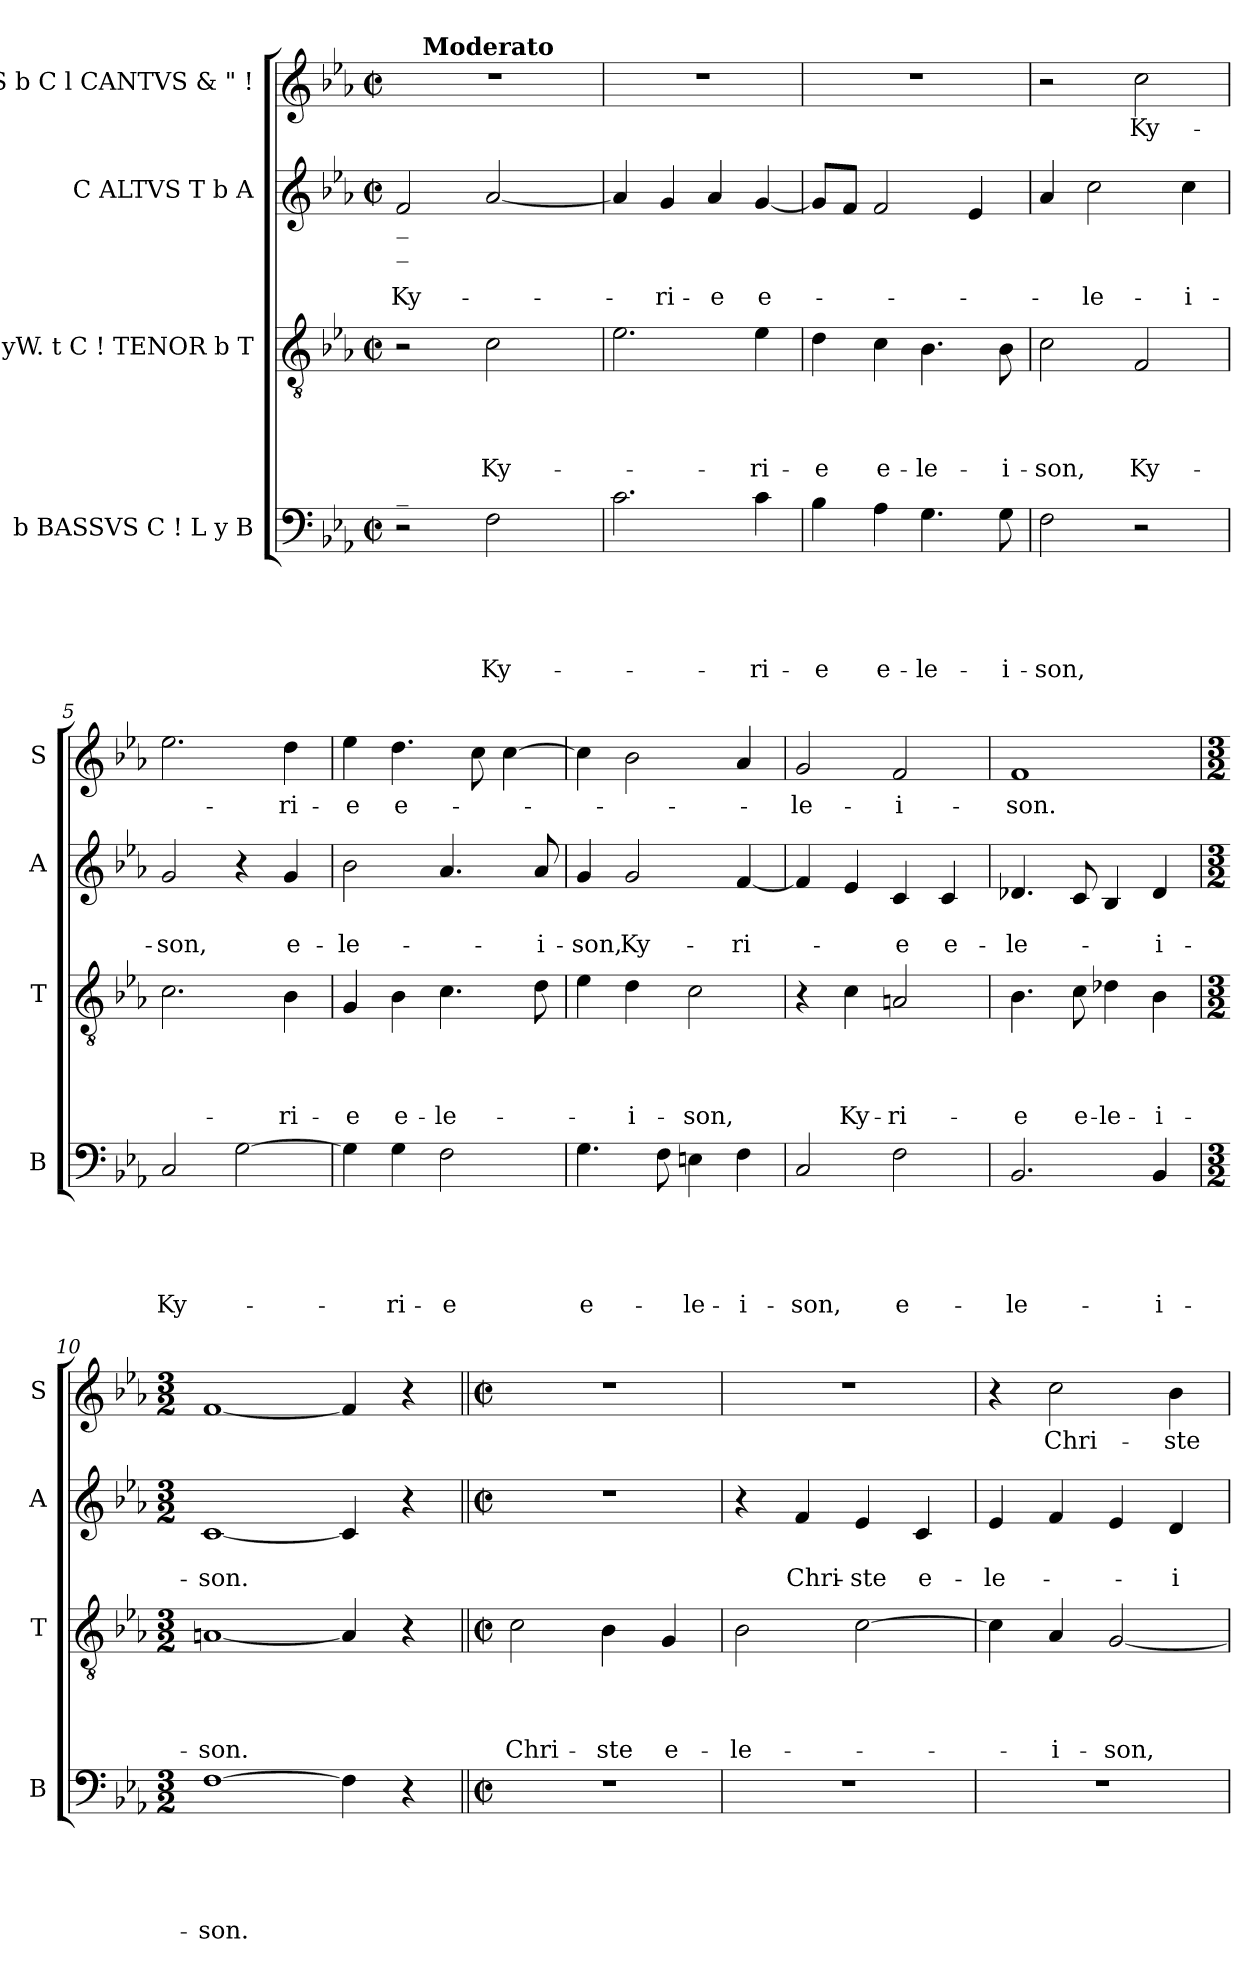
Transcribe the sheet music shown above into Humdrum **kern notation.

**kern	**text	**text	**text	**text	**text	**kern	**text	**text	**text	**text	**kern	**text	**text	**kern	**text
*part4	*part4	*part4	*part4	*part4	*part4	*part3	*part3	*part3	*part3	*part3	*part2	*part2	*part2	*part1	*part1
*staff4	*staff4	*staff4	*staff4	*staff4	*staff4	*staff3	*staff3	*staff3	*staff3	*staff3	*staff2	*staff2	*staff2	*staff1	*staff1
*I"b BASSVS C ! L y B	*	*	*	*	*	*I"yW. t C ! TENOR b T	*	*	*	*	*I"C ALTVS T b A	*	*	*I"S b C l CANTVS & " !	*
*I'B	*	*	*	*	*	*I'T	*	*	*	*	*I'A	*	*	*I'S	*
!!LO:PB:g=z
*clefF4	*	*	*	*	*	*clefGv2	*	*	*	*	*clefG2	*	*	*clefG2	*
*k[b-e-a-]	*	*	*	*	*	*k[b-e-a-]	*	*	*	*	*k[b-e-a-]	*	*	*k[b-e-a-]	*
*E-:	*	*	*	*	*	*E-:	*	*	*	*	*E-:	*	*	*E-:	*
*M2/2	*	*	*	*	*	*M2/2	*	*	*	*	*M2/2	*	*	*M2/2	*
*met(c|)	*	*	*	*	*	*met(c|)	*	*	*	*	*met(c|)	*	*	*met(c|)	*
=1	=1	=1	=1	=1	=1	=1	=1	=1	=1	=1	=1	=1	=1	=1	=1
!	!	!	!	!	!	!	!	!	!	!	!LO:TX:b:t=_	!	!	!	!
!	!	!	!	!	!	!	!	!	!	!	!LO:TX:b:t=_	!	!	!	!
!LO:TX:a:t=_	!	!	!	!	!	!	!	!	!	!	!	!	!	!	!
!	!	!	!	!	!	!	!	!	!	!	!	!	!LO:LY:b	!	!
*	*	*	*	*	*	*	*	*	*	*	*	*	*	*^	*
2r	.	.	.	.	.	2r	.	.	.	.	2f/	.	Ky-	1r	16.ryy	.
*	*	*	*	*	*	*	*	*	*	*	*	*	*	*MM110	*	*
!	!	!	!	!	!	!	!	!	!	!	!	!	!	!	!LO:TX:a:B:t=Moderato	!
.	.	.	.	.	.	.	.	.	.	.	.	.	.	.	2ryy	.
!	!	!	!	!	!LO:LY:b	!	!	!	!	!LO:LY:b	!	!	!	!	!	!
2F\	.	.	.	.	Ky-	2c\	.	.	.	Ky-	[<2a-/	.	.	.	.	.
.	.	.	.	.	.	.	.	.	.	.	.	.	.	.	4ryy	.
.	.	.	.	.	.	.	.	.	.	.	.	.	.	.	8ryy	.
.	.	.	.	.	.	.	.	.	.	.	.	.	.	.	32ryy	.
*	*	*	*	*	*	*	*	*	*	*	*	*	*	*v	*v	*
=2	=2	=2	=2	=2	=2	=2	=2	=2	=2	=2	=2	=2	=2	=2	=2
2.c\	.	.	.	.	.	2.e-\	.	.	.	.	4a-/]	.	.	1r	.
!	!	!	!	!	!	!	!	!	!	!	!	!	!LO:LY:b	!	!
.	.	.	.	.	.	.	.	.	.	.	4g/	.	-ri-	.	.
!	!	!	!	!	!	!	!	!	!	!	!	!	!LO:LY:b	!	!
.	.	.	.	.	.	.	.	.	.	.	4a-/	.	-e	.	.
!	!	!	!	!	!LO:LY:b	!	!	!	!	!LO:LY:b	!	!	!LO:LY:b	!	!
4c\	.	.	.	.	-ri-	4e-\	.	.	.	-ri-	[<4g/	.	e-	.	.
=3	=3	=3	=3	=3	=3	=3	=3	=3	=3	=3	=3	=3	=3	=3	=3
!	!	!	!	!	!LO:LY:b	!	!	!	!	!LO:LY:b	!	!	!	!	!
4B-\	.	.	.	.	-e	4d\	.	.	.	-e	8g/L]	.	.	1r	.
.	.	.	.	.	.	.	.	.	.	.	8f/J	.	.	.	.
!	!	!	!	!	!LO:LY:b	!	!	!	!	!LO:LY:b	!	!	!	!	!
4A-\	.	.	.	.	e-	4c\	.	.	.	e-	2f/	.	.	.	.
!	!	!	!	!	!LO:LY:b	!	!	!	!	!LO:LY:b	!	!	!	!	!
4.G\	.	.	.	.	-le-	4.B-\	.	.	.	-le-	.	.	.	.	.
.	.	.	.	.	.	.	.	.	.	.	4e-/	.	.	.	.
!	!	!	!	!	!LO:LY:b	!	!	!	!	!LO:LY:b	!	!	!	!	!
8G\	.	.	.	.	-i-	8B-\	.	.	.	-i-	.	.	.	.	.
=4	=4	=4	=4	=4	=4	=4	=4	=4	=4	=4	=4	=4	=4	=4	=4
!	!	!	!	!	!LO:LY:b	!	!	!	!	!LO:LY:b	!	!	!	!	!
2F\	.	.	.	.	-son,	2c\	.	.	.	-son,	4a-/	.	.	2r	.
!	!	!	!	!	!	!	!	!	!	!	!	!	!LO:LY:b	!	!
.	.	.	.	.	.	.	.	.	.	.	2cc\	.	-le-	.	.
!	!	!	!	!	!	!	!	!	!	!LO:LY:b	!	!	!	!	!LO:LY:b
2r	.	.	.	.	.	2F/	.	.	.	Ky-	.	.	.	2cc\	Ky-
!	!	!	!	!	!	!	!	!	!	!	!	!	!LO:LY:b	!	!
.	.	.	.	.	.	.	.	.	.	.	4cc\	.	-i-	.	.
!!LO:LB:g=z
=5	=5	=5	=5	=5	=5	=5	=5	=5	=5	=5	=5	=5	=5	=5	=5
!	!	!	!	!	!LO:LY:b	!	!	!	!	!	!	!	!LO:LY:b	!	!
2C/	.	.	.	.	Ky-	2.c\	.	.	.	.	2g/	.	-son,	2.ee-\	.
[>2G\	.	.	.	.	.	.	.	.	.	.	4r	.	.	.	.
!	!	!	!	!	!	!	!	!	!	!LO:LY:b	!	!	!LO:LY:b	!	!LO:LY:b
.	.	.	.	.	.	4B-\	.	.	.	-ri-	4g/	.	e-	4dd\	-ri-
=6	=6	=6	=6	=6	=6	=6	=6	=6	=6	=6	=6	=6	=6	=6	=6
!	!	!	!	!	!	!	!	!	!	!LO:LY:b	!	!	!LO:LY:b	!	!LO:LY:b
4G\]	.	.	.	.	.	4G/	.	.	.	-e	2b-\	.	-le-	4ee-\	-e
!	!	!	!	!	!LO:LY:b	!	!	!	!	!LO:LY:b	!	!	!	!	!LO:LY:b
4G\	.	.	.	.	-ri-	4B-\	.	.	.	e-	.	.	.	4.dd\	e-
!	!	!	!	!	!LO:LY:b	!	!	!	!	!LO:LY:b	!	!	!	!	!
2F\	.	.	.	.	-e	4.c\	.	.	.	-le-	4.a-/	.	.	.	.
.	.	.	.	.	.	.	.	.	.	.	.	.	.	8cc\	.
.	.	.	.	.	.	.	.	.	.	.	.	.	.	[>4cc\	.
!	!	!	!	!	!	!	!	!	!	!	!	!	!LO:LY:b	!	!
.	.	.	.	.	.	8d\	.	.	.	.	8a-/	.	-i-	.	.
=7	=7	=7	=7	=7	=7	=7	=7	=7	=7	=7	=7	=7	=7	=7	=7
!	!	!	!	!	!LO:LY:b	!	!	!	!	!	!	!	!LO:LY:b	!	!
4.G\	.	.	.	.	e-	4e-\	.	.	.	.	4g/	.	-son,	4cc\]	.
!	!	!	!	!	!	!	!	!	!	!LO:LY:b	!	!	!LO:LY:b	!	!
.	.	.	.	.	.	4d\	.	.	.	-i-	2g/	.	Ky-	2b-\	.
8F\	.	.	.	.	.	.	.	.	.	.	.	.	.	.	.
!	!	!	!	!	!LO:LY:b	!	!	!	!	!LO:LY:b	!	!	!	!	!
4En\	.	.	.	.	-le-	2c\	.	.	.	-son,	.	.	.	.	.
!	!	!	!	!	!LO:LY:b	!	!	!	!	!	!	!	!LO:LY:b	!	!
4F\	.	.	.	.	-i-	.	.	.	.	.	[<4f/	.	-ri-	4a-/	.
=8	=8	=8	=8	=8	=8	=8	=8	=8	=8	=8	=8	=8	=8	=8	=8
!	!	!	!	!	!LO:LY:b	!	!	!	!	!	!	!	!	!	!LO:LY:b
2C/	.	.	.	.	-son,	4r	.	.	.	.	4f/]	.	.	2g/	-le-
!	!	!	!	!	!	!	!	!	!	!LO:LY:b	!	!	!	!	!
.	.	.	.	.	.	4c\	.	.	.	Ky-	4e-/	.	.	.	.
!	!	!	!	!	!LO:LY:b	!	!	!	!	!LO:LY:b	!	!	!LO:LY:b	!	!LO:LY:b
2F\	.	.	.	.	e-	2An/	.	.	.	-ri-	4c/	.	-e	2f/	-i-
!	!	!	!	!	!	!	!	!	!	!	!	!	!LO:LY:b	!	!
.	.	.	.	.	.	.	.	.	.	.	4c/	.	e-	.	.
=9	=9	=9	=9	=9	=9	=9	=9	=9	=9	=9	=9	=9	=9	=9	=9
!	!	!	!	!	!LO:LY:b	!	!	!	!	!LO:LY:b	!	!	!LO:LY:b	!	!LO:LY:b
2.BB-/	.	.	.	.	-le-	4.B-\	.	.	.	-e	4.d-X/	.	-le-	1f	-son.
!	!	!	!	!	!	!	!	!	!	!LO:LY:b	!	!	!	!	!
.	.	.	.	.	.	8c\	.	.	.	e-	8c/	.	.	.	.
!	!	!	!	!	!	!	!	!	!	!LO:LY:b	!	!	!	!	!
.	.	.	.	.	.	4d-X\	.	.	.	-le-	4B-/	.	.	.	.
!	!	!	!	!	!LO:LY:b	!	!	!	!	!LO:LY:b	!	!	!LO:LY:b	!	!
4BB-/	.	.	.	.	-i-	4B-\	.	.	.	-i-	4d-/	.	-i-	.	.
!!LO:LB:g=z
=10	=10	=10	=10	=10	=10	=10	=10	=10	=10	=10	=10	=10	=10	=10	=10
*M3/2	*	*	*	*	*	*M3/2	*	*	*	*	*M3/2	*	*	*M3/2	*
!	!	!	!	!	!LO:LY:b	!	!	!	!	!LO:LY:b	!	!	!LO:LY:b	!	!
[>1F	.	.	.	.	-son.	[<1An	.	.	.	-son.	[<1c	.	-son.	[<1f	.
4F\]	.	.	.	.	.	4A/]	.	.	.	.	4c/]	.	.	4f/]	.
4r	.	.	.	.	.	4r	.	.	.	.	4r	.	.	4r	.
=11||	=11||	=11||	=11||	=11||	=11||	=11||	=11||	=11||	=11||	=11||	=11||	=11||	=11||	=11||	=11||
*M2/2	*	*	*	*	*	*M2/2	*	*	*	*	*M2/2	*	*	*M2/2	*
*met(c|)	*	*	*	*	*	*met(c|)	*	*	*	*	*met(c|)	*	*	*met(c|)	*
!	!	!	!	!	!	!	!	!	!	!LO:LY:b	!	!	!	!	!
1r	.	.	.	.	.	2c\	.	.	.	Chri-	1r	.	.	1r	.
!	!	!	!	!	!	!	!	!	!	!LO:LY:b	!	!	!	!	!
.	.	.	.	.	.	4B-\	.	.	.	-ste	.	.	.	.	.
!	!	!	!	!	!	!	!	!	!	!LO:LY:b	!	!	!	!	!
.	.	.	.	.	.	4G/	.	.	.	e-	.	.	.	.	.
=12	=12	=12	=12	=12	=12	=12	=12	=12	=12	=12	=12	=12	=12	=12	=12
!	!	!	!	!	!	!	!	!	!	!LO:LY:b	!	!	!	!	!
1r	.	.	.	.	.	2B-\	.	.	.	-le-	4r	.	.	1r	.
!	!	!	!	!	!	!	!	!	!	!	!	!	!LO:LY:b	!	!
.	.	.	.	.	.	.	.	.	.	.	4f/	.	Chri-	.	.
!	!	!	!	!	!	!	!	!	!	!	!	!	!LO:LY:b:rj	!	!
.	.	.	.	.	.	[>2c\	.	.	.	.	4e-/	.	-ste	.	.
!	!	!	!	!	!	!	!	!	!	!	!	!	!LO:LY:b	!	!
.	.	.	.	.	.	.	.	.	.	.	4c/	.	e-	.	.
=13	=13	=13	=13	=13	=13	=13	=13	=13	=13	=13	=13	=13	=13	=13	=13
!	!	!	!	!	!	!	!	!	!	!	!	!	!LO:LY:b	!	!
1r	.	.	.	.	.	4c\]	.	.	.	.	4e-/	.	-le-	4r	.
!	!	!	!	!	!	!	!	!	!	!LO:LY:b	!	!	!	!	!LO:LY:b
.	.	.	.	.	.	4A-/	.	.	.	-i-	4f/	.	.	2cc\	Chri-
!	!	!	!	!	!	!	!	!	!	!LO:LY:b	!	!	!	!	!
.	.	.	.	.	.	[<2G/	.	.	.	-son,	4e-/	.	.	.	.
!	!	!	!	!	!	!	!	!	!	!	!	!	!LO:LY:b	!	!LO:LY:b
.	.	.	.	.	.	.	.	.	.	.	4d/	.	-i-	4b-\	-ste
=	=	=	=	=	=	=	=	=	=	=	=	=	=	=	=
*-	*-	*-	*-	*-	*-	*-	*-	*-	*-	*-	*-	*-	*-	*-	*-
